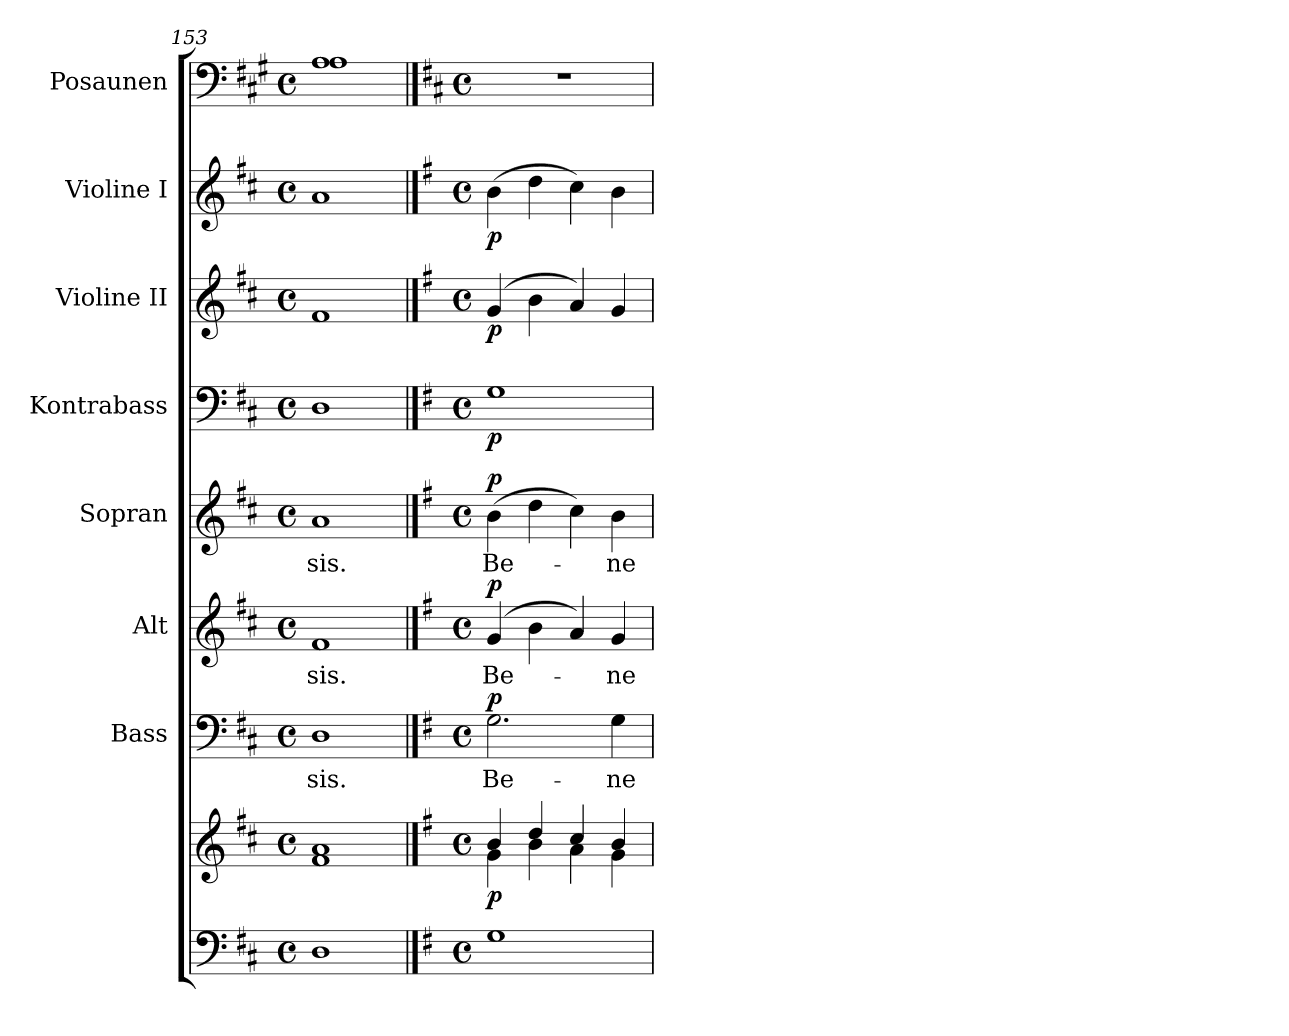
**kern	**kern	**dynam	**kern	**text	**dynam	**kern	**text	**dynam	**kern	**text	**dynam	**kern	**dynam	**kern	**dynam	**kern	**dynam	**kern
*part8	*part8	*part8	*part7	*part7	*part7	*part6	*part6	*part6	*part5	*part5	*part5	*part4	*part4	*part3	*part3	*part2	*part2	*part1
*staff9	*staff8	*staff8/9	*staff7	*staff7	*staff7	*staff6	*staff6	*staff6	*staff5	*staff5	*staff5	*staff4	*staff4	*staff3	*staff3	*staff2	*staff2	*staff1
*	*	*	*I"Bass	*	*	*I"Alt	*	*	*I"Sopran	*	*	*I"Kontrabass	*	*I"Violine II	*	*I"Violine I	*	*I"Posaunen
*	*	*	*I'B.	*	*	*I'A.	*	*	*I'S.	*	*	*I'Kb.	*	*I'Vl. II	*	*I'Vl. I	*	*I'Pos.
*clefF4	*clefG2	*	*clefF4	*	*	*clefG2	*	*	*clefG2	*	*	*clefF4	*	*clefG2	*	*clefG2	*	*clefF4
*	*	*	*	*	*	*	*	*	*	*	*	*ITrd7c12	*	*	*	*	*	*ITrd4c7
*k[f#c#]	*k[f#c#]	*	*k[f#c#]	*	*	*k[f#c#]	*	*	*k[f#c#]	*	*	*k[f#c#]	*	*k[f#c#]	*	*k[f#c#]	*	*k[f#c#]
*D:	*D:	*	*D:	*	*	*D:	*	*	*D:	*	*	*D:	*	*D:	*	*D:	*	*D:
*M4/4	*M4/4	*	*M4/4	*	*	*M4/4	*	*	*M4/4	*	*	*M4/4	*	*M4/4	*	*M4/4	*	*M4/4
*met(c)	*met(c)	*	*met(c)	*	*	*met(c)	*	*	*met(c)	*	*	*met(c)	*	*met(c)	*	*met(c)	*	*met(c)
=153	=153	=153	=153	=153	=153	=153	=153	=153	=153	=153	=153	=153	=153	=153	=153	=153	=153	=153
*	*^	*	*	*	*	*	*	*	*	*	*	*	*	*	*	*	*	*
!	!	!	!	!	!LO:LY:b	!	!	!LO:LY:b	!	!	!LO:LY:b	!	!	!	!	!	!	!	!
*	*	*	*	*	*	*	*	*	*	*	*	*	*	*	*	*	*	*	*^
1D	1a	1f#	.	1D	-sis.	.	1f#	-sis.	.	1a	-sis.	.	1DD	.	1f#	.	1a	.	1D	1D
*	*	*	*	*	*	*	*	*	*	*	*	*	*	*	*	*	*	*	*v	*v
!!LO:PB:g=z
==154	==154	==154	==154	==154	==154	==154	==154	==154	==154	==154	==154	==154	==154	==154	==154	==154	==154	==154	==154
*k[f#]	*k[f#]	*	*	*k[f#]	*	*	*k[f#]	*	*	*k[f#]	*	*	*k[f#]	*	*k[f#]	*	*k[f#]	*	*k[f#]
*G:	*G:	*	*	*G:	*	*	*G:	*	*	*G:	*	*	*G:	*	*G:	*	*G:	*	*G:
*M4/4	*M4/4	*	*	*M4/4	*	*	*M4/4	*	*	*M4/4	*	*	*M4/4	*	*M4/4	*	*M4/4	*	*M4/4
*met(c)	*met(c)	*	*	*met(c)	*	*	*met(c)	*	*	*met(c)	*	*	*met(c)	*	*met(c)	*	*met(c)	*	*met(c)
*	*	*	*	*	*	*	*	*	*	*	*	*	*	*	*	*	*	*	*^
!	!	!	!	!	!	!	!	!	!	!	!	!	!	!	!	!	!	!	!LO:TX:a:Bi:t=Andante	!
!	!	!	!	!	!	!	!	!	!	!	!	!	!	!	!	!	!	!	!LO:TX:a:B:t=Benedictus	!
!	!	!	!LO:DY:b	!	!LO:LY:b	!LO:DY:a	!	!LO:LY:b	!LO:DY:a	!	!LO:LY:b	!LO:DY:a	!	!LO:DY:b	!	!LO:DY:b	!	!LO:DY:b	!	!
*	*	*	*	*	*	*	*	*	*	*	*	*	*	*	*	*	*	*	*v	*v
1G	4b/	4g\	p	2.G\	Be-	p	(4g/	Be-	p	(>4b\	Be-	p	1GG	p	(4g/	p	(>4b\	p	1r
.	4dd/	4b\	.	.	.	.	4b\	.	.	4dd\	.	.	.	.	4b\	.	4dd\	.	.
.	4cc/	4a\	.	.	.	.	4a/)	.	.	4cc\)	.	.	.	.	4a/)	.	4cc\)	.	.
!	!	!	!	!	!LO:LY:b	!	!	!LO:LY:b	!	!	!LO:LY:b	!	!	!	!	!	!	!	!
.	4b/	4g\	.	4G\	-ne-	.	4g/	-ne-	.	4b\	-ne-	.	.	.	4g/	.	4b\	.	.
*	*v	*v	*	*	*	*	*	*	*	*	*	*	*	*	*	*	*	*	*
=	=	=	=	=	=	=	=	=	=	=	=	=	=	=	=	=	=	=
*-	*-	*-	*-	*-	*-	*-	*-	*-	*-	*-	*-	*-	*-	*-	*-	*-	*-	*-
